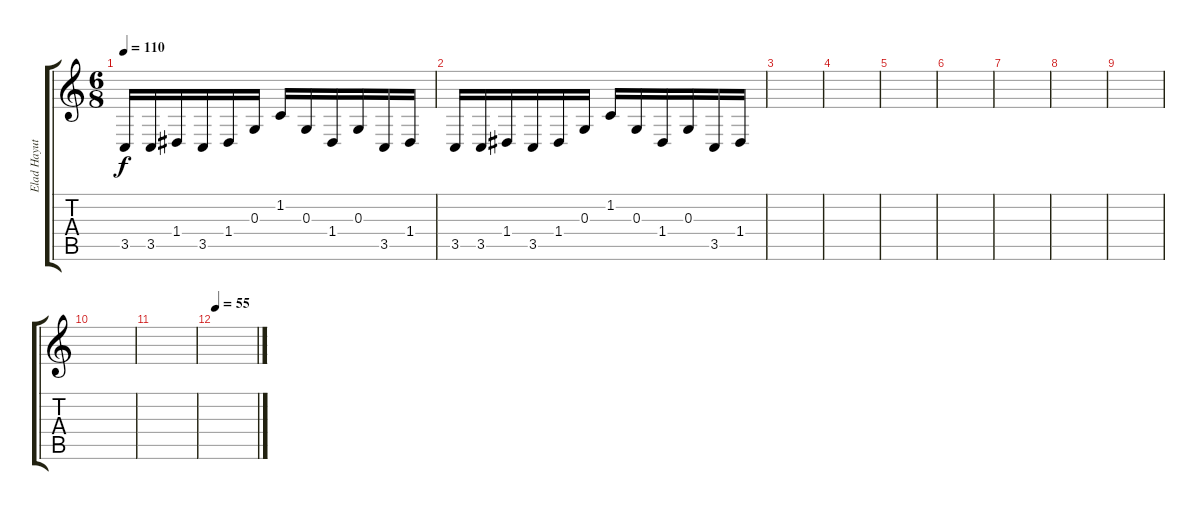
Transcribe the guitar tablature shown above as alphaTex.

\track ("Elad Hayut" "Elad Hayut") {instrument stringensemble1}
\staff {score tabs}
\tuning (E4 B3 G3 D3 A2 E2) {hide}
\ts (6 8)
\tempo 110
\clef g2
\ks c
3.5.16{dy f} 3.5.16 1.4.16 3.5.16 1.4.16 0.3.16 1.2.16 0.3.16 1.4.16 0.3.16 3.5.16 1.4.16 |
3.5.16 3.5.16 1.4.16 3.5.16 1.4.16 0.3.16 1.2.16 0.3.16 1.4.16 0.3.16 3.5.16 1.4.16 |
|
|
|
|
|
|
|
|
|
\tempo 55
